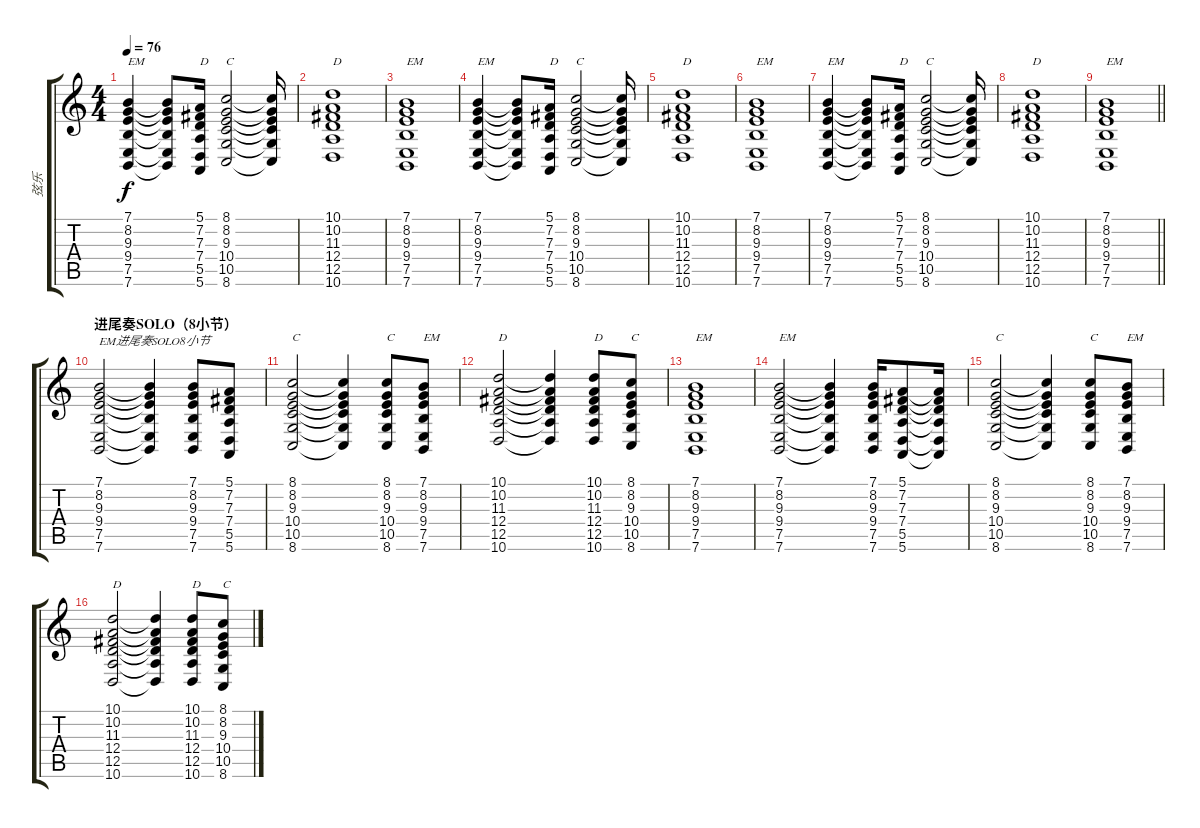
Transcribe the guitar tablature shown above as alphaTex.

\track ("弦乐" "弦乐") {instrument tremolostrings}
\staff {score tabs}
\tuning (E4 B3 G3 D3 A2 E2) {hide}
\ts (4 4)
\tempo 76
\clef g2
\ks c
(7.1 8.2 9.3 9.4 7.5 7.6).4{txt "EM" dy f} (7.1{t} 8.2{t} 9.3{t} 9.4{t} 7.5{t} 7.6{t}).8 (5.1 7.2 7.3 7.4 5.5 5.6).16{txt "D"} (8.1 8.2 9.3 10.4 10.5 8.6).2{txt "C"} (8.1{t} 8.2{t} 9.3{t} 10.4{t} 10.5{t} 8.6{t}).16 |
(10.1 10.2 11.3 12.4 12.5 10.6).1{txt "D"} |
(7.1 8.2 9.3 9.4 7.5 7.6).1{txt "EM"} |
(7.1 8.2 9.3 9.4 7.5 7.6).4{txt "EM"} (7.1{t} 8.2{t} 9.3{t} 9.4{t} 7.5{t} 7.6{t}).8 (5.1 7.2 7.3 7.4 5.5 5.6).16{txt "D"} (8.1 8.2 9.3 10.4 10.5 8.6).2{txt "C"} (8.1{t} 8.2{t} 9.3{t} 10.4{t} 10.5{t} 8.6{t}).16 |
(10.1 10.2 11.3 12.4 12.5 10.6).1{txt "D"} |
(7.1 8.2 9.3 9.4 7.5 7.6).1{txt "EM"} |
(7.1 8.2 9.3 9.4 7.5 7.6).4{txt "EM"} (7.1{t} 8.2{t} 9.3{t} 9.4{t} 7.5{t} 7.6{t}).8 (5.1 7.2 7.3 7.4 5.5 5.6).16{txt "D"} (8.1 8.2 9.3 10.4 10.5 8.6).2{txt "C"} (8.1{t} 8.2{t} 9.3{t} 10.4{t} 10.5{t} 8.6{t}).16 |
(10.1 10.2 11.3 12.4 12.5 10.6).1{txt "D"} |
\barLineRight lightlight
(7.1 8.2 9.3 9.4 7.5 7.6).1{txt "EM"} |
\section ("" "进尾奏SOLO（8小节）")
(7.1 8.2 9.3 9.4 7.5 7.6).2{txt "EM进尾奏SOLO8小节"} (7.1{t} 8.2{t} 9.3{t} 9.4{t} 7.5{t} 7.6{t}).4 (7.1 8.2 9.3 9.4 7.5 7.6).8 (5.1 7.2 7.3 7.4 5.5 5.6).8 |
(8.1 8.2 9.3 10.4 10.5 8.6).2{txt "C"} (8.1{t} 8.2{t} 9.3{t} 10.4{t} 10.5{t} 8.6{t}).4 (8.1 8.2 9.3 10.4 10.5 8.6).8{txt "C"} (7.1 8.2 9.3 9.4 7.5 7.6).8{txt "EM"} |
(10.1 10.2 11.3 12.4 12.5 10.6).2{txt "D"} (10.1{t} 10.2{t} 11.3{t} 12.4{t} 12.5{t} 10.6{t}).4 (10.1 10.2 11.3 12.4 12.5 10.6).8{txt "D"} (8.1 8.2 9.3 10.4 10.5 8.6).8{txt "C"} |
(7.1 8.2 9.3 9.4 7.5 7.6).1{txt "EM"} |
(7.1 8.2 9.3 9.4 7.5 7.6).2{txt "EM"} (7.1{t} 8.2{t} 9.3{t} 9.4{t} 7.5{t} 7.6{t}).4 (7.1 8.2 9.3 9.4 7.5 7.6).16 (5.1 7.2 7.3 7.4 5.5 5.6).8 (5.1{t} 7.2{t} 7.3{t} 7.4{t} 5.5{t} 5.6{t}).16 |
(8.1 8.2 9.3 10.4 10.5 8.6).2{txt "C"} (8.1{t} 8.2{t} 9.3{t} 10.4{t} 10.5{t} 8.6{t}).4 (8.1 8.2 9.3 10.4 10.5 8.6).8{txt "C"} (7.1 8.2 9.3 9.4 7.5 7.6).8{txt "EM"} |
(10.1 10.2 11.3 12.4 12.5 10.6).2{txt "D"} (10.1{t} 10.2{t} 11.3{t} 12.4{t} 12.5{t} 10.6{t}).4 (10.1 10.2 11.3 12.4 12.5 10.6).8{txt "D"} (8.1 8.2 9.3 10.4 10.5 8.6).8{txt "C"}
